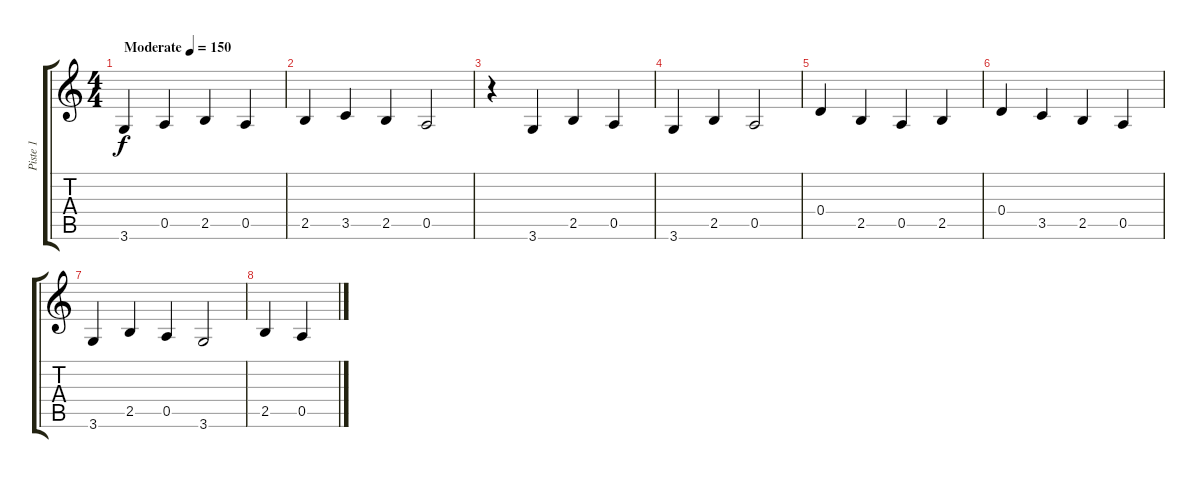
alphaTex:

\track ("Piste 1" "Piste 1") {instrument acousticguitarnylon}
\staff {score tabs}
\tuning (E4 B3 G3 D3 A2 E2) {hide}
\ts (4 4)
\tempo (150 "Moderate")
\clef g2
\ks c
3.6.4{dy f instrument acousticguitarnylon} 0.5.4 2.5.4 0.5.4 |
2.5.4 3.5.4 2.5.4 0.5.2 |
r.4 3.6.4 2.5.4 0.5.4 |
3.6.4 2.5.4 0.5.2 |
0.4.4 2.5.4 0.5.4 2.5.4 |
0.4.4 3.5.4 2.5.4 0.5.4 |
3.6.4 2.5.4 0.5.4 3.6.2 |
2.5.4 0.5.4
